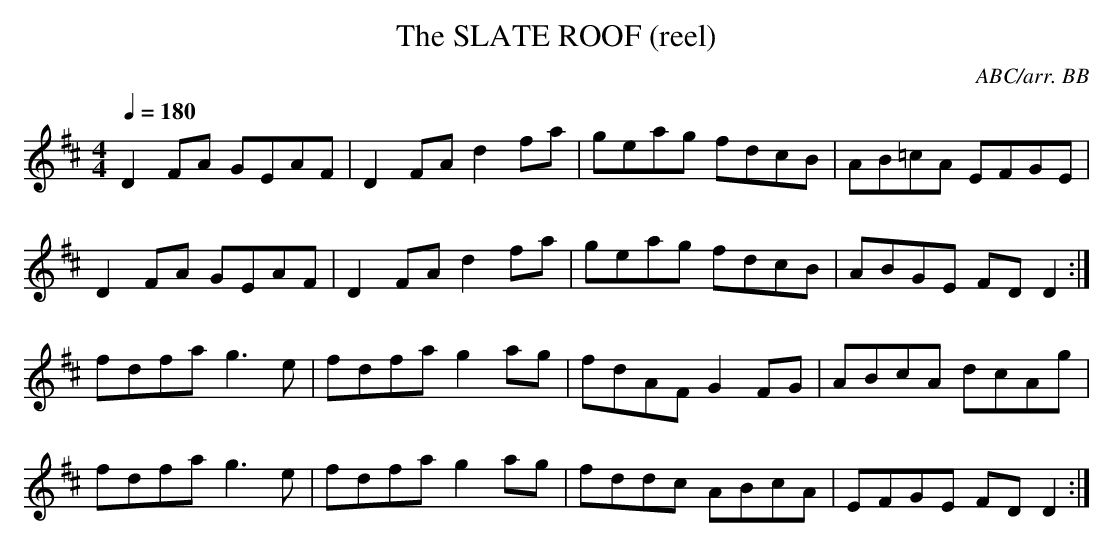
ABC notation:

X:1
T:SLATE ROOF (reel), The
C:ABC/arr. BB
Q:1/4=180
L:1/8
M:4/4
K:D
D2FA GEAF|D2FA d2 fa|geag fdcB|AB=cA EFGE|
D2FA GEAF|D2FA d2 fa|geag fdcB|ABGE FD D2 :|
fdfa g3 e|fdfa g2 ag|fdAF G2 FG|ABcA dcAg|
fdfa g3 e|fdfa g2 ag|fddc ABcA|EFGE FD D2 :|
